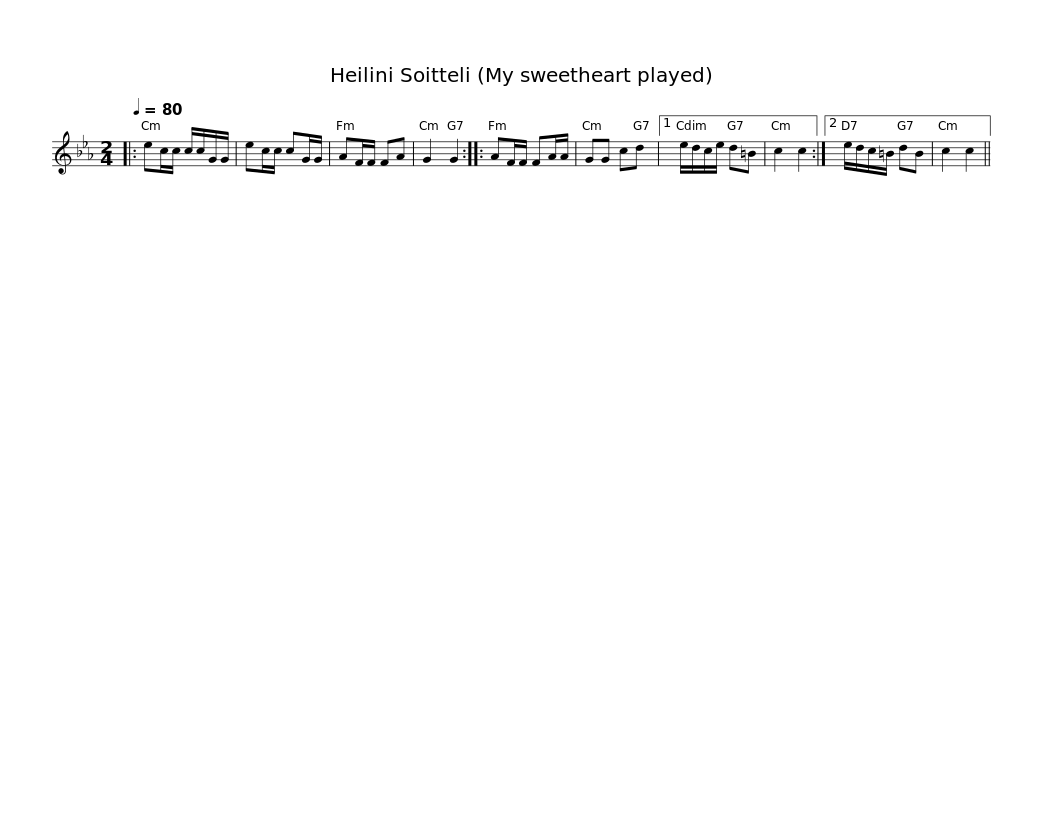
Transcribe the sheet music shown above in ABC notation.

X:1
L:1/8
Q:1/4=80
M:2/4
I:linebreak $
K:Cmin
V:1 treble
V:1
|: ec/c/ c/c/G/G/ | ec/c/ cG/G/ | AF/F/ FA | G2 G2 ::$ AF/F/ FA/A/ | %5
 GG cd |1 e/d/c/e/ d=B | c2 c2 :|2 e/d/c/=B/ dB | c2 c2 || %10
